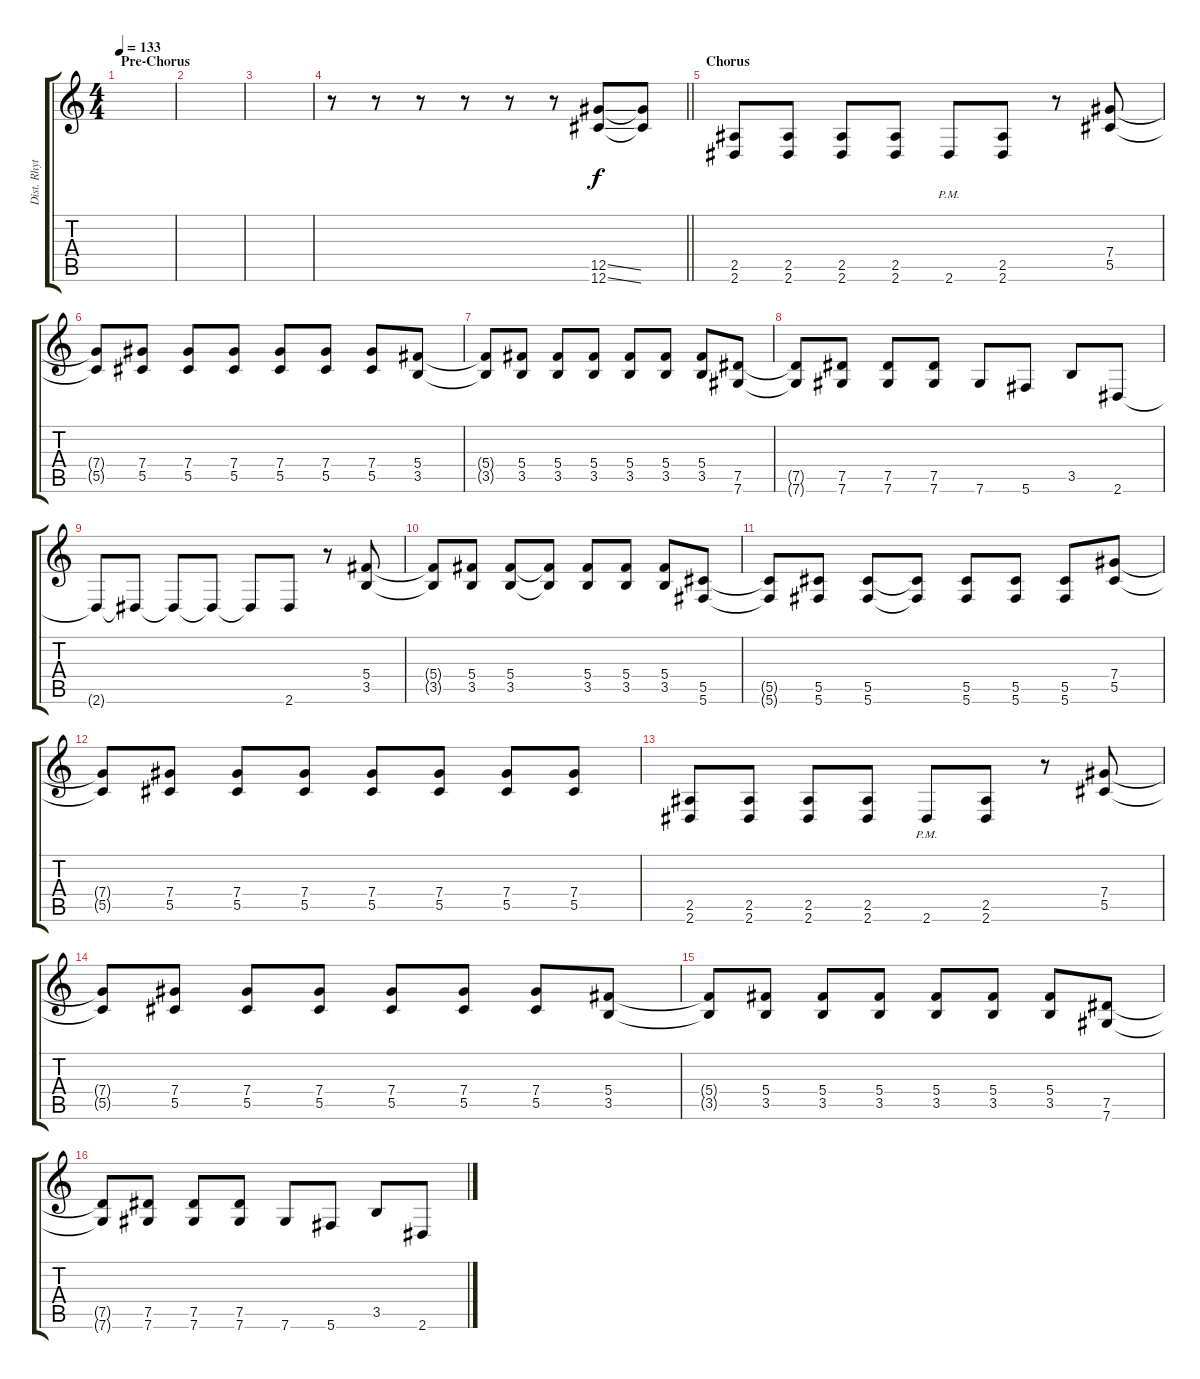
\track ("Dist. Rhytm Guitar [L]" "Dist. Rhyt") {instrument distortionguitar}
\staff {score tabs}
\tuning (Eb4 Bb3 Gb3 Db3 Ab2 Db2) {hide}
\ts (4 4)
\section ("" "Pre-Chorus")
\tempo 133
\clef g2
\ks c
|
|
|
\barLineRight lightlight
r.8 r.8 r.8 r.8 r.8 r.8 (12.5{ss} 12.6{ss}).8 (12.5{t} 12.6{t}).8 |
\section ("" "Chorus")
(2.5 2.6).8 (2.5 2.6).8 (2.5 2.6).8 (2.5 2.6).8 2.6{pm}.8 (2.5 2.6).8 r.8 (7.4 5.5).8 |
(7.4{t} 5.5{t}).8 (7.4 5.5).8 (7.4 5.5).8 (7.4 5.5).8 (7.4 5.5).8 (7.4 5.5).8 (7.4 5.5).8 (5.4 3.5).8 |
(5.4{t} 3.5{t}).8 (5.4 3.5).8 (5.4 3.5).8 (5.4 3.5).8 (5.4 3.5).8 (5.4 3.5).8 (5.4 3.5).8 (7.5 7.6).8 |
(7.5{t} 7.6{t}).8 (7.5 7.6).8 (7.5 7.6).8 (7.5 7.6).8 7.6.8 5.6.8 3.5.8 2.6.8 |
2.6{t}.8 2.6{t}.8 2.6{t}.8 2.6{t}.8 2.6{t}.8 2.6.8 r.8 (5.4 3.5).8 |
(5.4{t} 3.5{t}).8 (5.4 3.5).8 (5.4 3.5).8 (5.4{t} 3.5{t}).8 (5.4 3.5).8 (5.4 3.5).8 (5.4 3.5).8 (5.5 5.6).8 |
(5.5{t} 5.6{t}).8 (5.5 5.6).8 (5.5 5.6).8 (5.5{t} 5.6{t}).8 (5.5 5.6).8 (5.5 5.6).8 (5.5 5.6).8 (7.4 5.5).8 |
(7.4{t} 5.5{t}).8 (7.4 5.5).8 (7.4 5.5).8 (7.4 5.5).8 (7.4 5.5).8 (7.4 5.5).8 (7.4 5.5).8 (7.4 5.5).8 |
(2.5 2.6).8 (2.5 2.6).8 (2.5 2.6).8 (2.5 2.6).8 2.6{pm}.8 (2.5 2.6).8 r.8 (7.4 5.5).8 |
(7.4{t} 5.5{t}).8 (7.4 5.5).8 (7.4 5.5).8 (7.4 5.5).8 (7.4 5.5).8 (7.4 5.5).8 (7.4 5.5).8 (5.4 3.5).8 |
(5.4{t} 3.5{t}).8 (5.4 3.5).8 (5.4 3.5).8 (5.4 3.5).8 (5.4 3.5).8 (5.4 3.5).8 (5.4 3.5).8 (7.5 7.6).8 |
(7.5{t} 7.6{t}).8 (7.5 7.6).8 (7.5 7.6).8 (7.5 7.6).8 7.6.8 5.6.8 3.5.8 2.6.8
